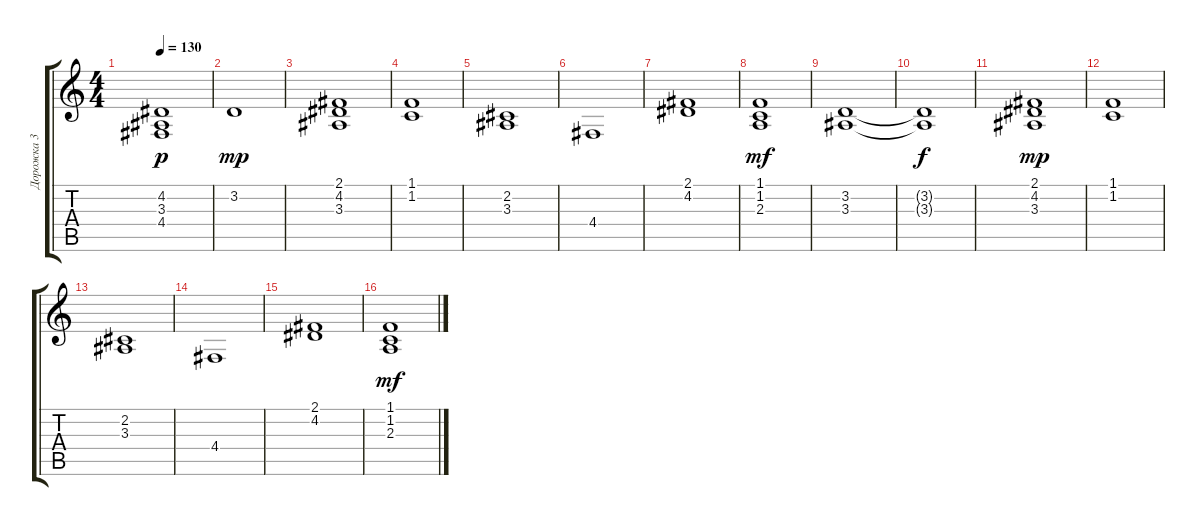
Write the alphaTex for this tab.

\track ("Дорожка 3" "Дорожка 3") {instrument stringensemble1}
\staff {score tabs}
\tuning (E4 B3 G3 D3 A2 E2) {hide}
\ts (4 4)
\tempo 130
\clef g2
\ks c
(4.2 3.3 4.4).1{dy p instrument stringensemble1} |
3.2.1{dy mp} |
(2.1 4.2 3.3).1 |
(1.1 1.2).1 |
(2.2 3.3).1 |
4.4.1 |
(2.1 4.2).1 |
(1.1 1.2 2.3).1{dy mf} |
(3.2 3.3).1 |
(3.2{t} 3.3{t}).1{dy f} |
(2.1 4.2 3.3).1{dy mp} |
(1.1 1.2).1 |
(2.2 3.3).1 |
4.4.1 |
(2.1 4.2).1 |
(1.1 1.2 2.3).1{dy mf}
